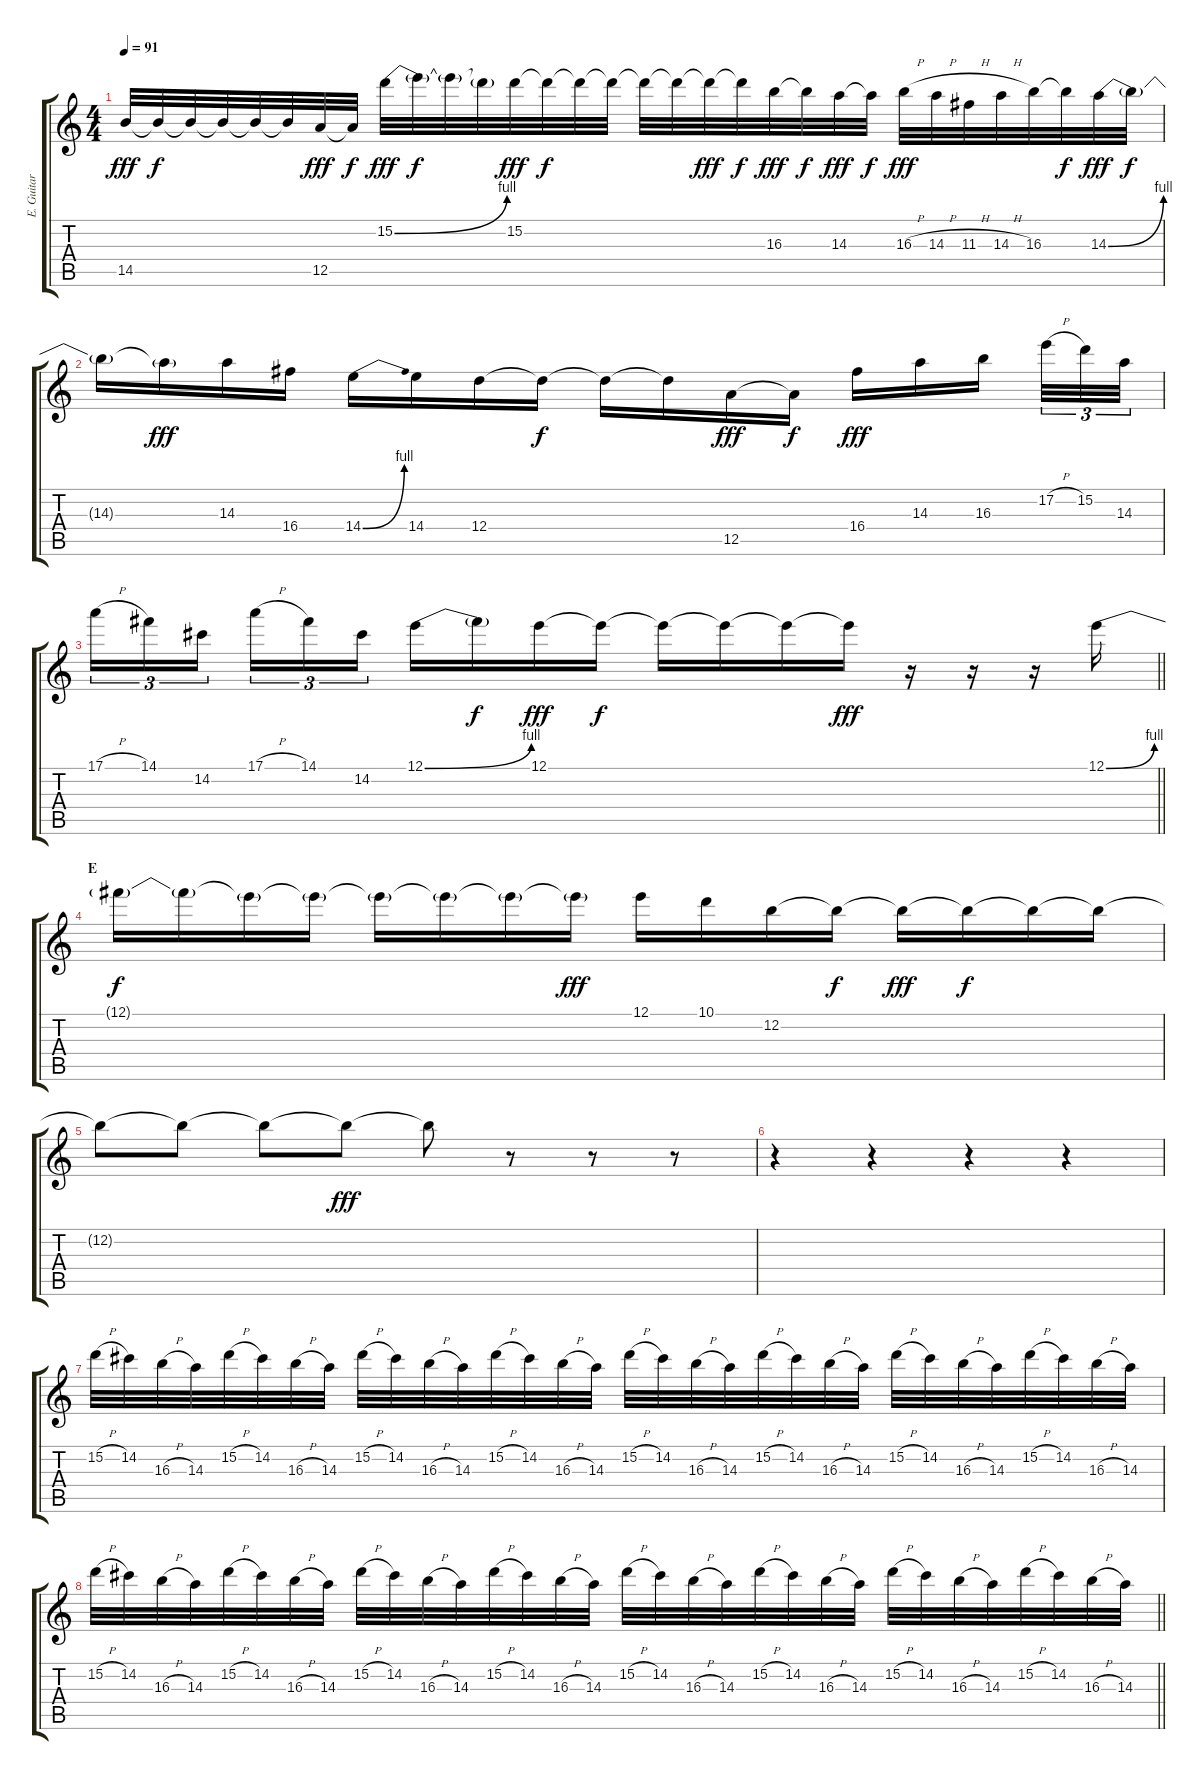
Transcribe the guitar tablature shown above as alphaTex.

\track ("E. Guitar 1 (Lead)" "E. Guitar ") {instrument distortionguitar}
\staff {score tabs}
\tuning (E4 B3 G3 D3 A2 E2) {hide}
\ts (4 4)
\tempo 91
\clef g2
\ks c
14.5.32{dy fff} 14.5{t}.32{dy f} 14.5{t}.32 14.5{t}.32 14.5{t}.32 14.5{t}.32 12.5.32{dy fff} 12.5{t}.32{dy f} 15.2{be (bend 0 0 60 4)}.32{dy fff} 15.2{t}.32{dy f} 15.2{t}.32 15.2{t}.32 15.2.32{dy fff} 15.2{t}.32{dy f} 15.2{t}.32 15.2{t}.32 15.2{t}.32 15.2{t}.32 15.2{t}.32{dy fff} 15.2{t}.32{dy f} 16.3.32{dy fff} 16.3{t}.32{dy f} 14.3.32{dy fff} 14.3{t}.32{dy f} 16.3{h}.32{dy fff} 14.3{h}.32 11.3{h}.32 14.3{h}.32 16.3.32 16.3{t}.32{dy f} 14.3{be (bend 0 0 60 4)}.32{dy fff} 14.3{t}.32{dy f} |
14.3{t}.16 14.3{t}.16{dy fff} 14.3.16 16.4.16 14.4{be (bend 0 0 60 4)}.16 14.4.16 12.4.16 12.4{t}.16{dy f} 12.4{t}.16 12.4{t}.16 12.5.16{dy fff} 12.5{t}.16{dy f} 16.4.16{dy fff} 14.3.16 16.3.16{beam splitsecondary} 17.2{h}.32{tu (3 2)} 15.2.32{tu (3 2)} 14.3.32{tu (3 2)} |
\barLineRight lightlight
17.1{h}.16{tu (3 2)} 14.1.16{tu (3 2)} 14.2.16{tu (3 2) beam splitsecondary} 17.1{h}.16{tu (3 2)} 14.1.16{tu (3 2)} 14.2.16{tu (3 2)} 12.1{be (bend 0 0 60 4)}.16 12.1{t}.16{dy f} 12.1.16{dy fff} 12.1{t}.16{dy f} 12.1{t}.16 12.1{t}.16 12.1{t}.16 12.1{t}.16{dy fff} r.16 r.16 r.16 12.1{be (bend 0 0 60 4)}.16 |
\section ("" "E")
12.1{t}.16{dy f} 12.1{t}.16 12.1{t}.16 12.1{t}.16 12.1{t}.16 12.1{t}.16 12.1{t}.16 12.1{t}.16{dy fff} 12.1.16 10.1.16 12.2.16 12.2{t}.16{dy f} 12.2{t}.16{dy fff} 12.2{t}.16{dy f} 12.2{t}.16 12.2{t}.16 |
12.2{t}.8 12.2{t}.8 12.2{t}.8 12.2{t}.8{dy fff} 12.2{t}.8 r.8 r.8 r.8 |
r.4 r.4 r.4 r.4 |
15.2{h}.32{volume 0} 14.2.32{volume 16} 16.3{h}.32 14.3.32 15.2{h}.32 14.2.32 16.3{h}.32 14.3.32 15.2{h}.32 14.2.32 16.3{h}.32 14.3.32 15.2{h}.32 14.2.32 16.3{h}.32 14.3.32 15.2{h}.32 14.2.32 16.3{h}.32 14.3.32 15.2{h}.32 14.2.32 16.3{h}.32 14.3.32 15.2{h}.32 14.2.32 16.3{h}.32 14.3.32 15.2{h}.32 14.2.32 16.3{h}.32 14.3.32 |
\barLineRight lightlight
15.2{h}.32 14.2.32 16.3{h}.32 14.3.32 15.2{h}.32 14.2.32 16.3{h}.32 14.3.32 15.2{h}.32 14.2.32 16.3{h}.32 14.3.32 15.2{h}.32 14.2.32 16.3{h}.32 14.3.32 15.2{h}.32 14.2.32 16.3{h}.32 14.3.32 15.2{h}.32 14.2.32 16.3{h}.32 14.3.32 15.2{h}.32 14.2.32 16.3{h}.32 14.3.32 15.2{h}.32 14.2.32 16.3{h}.32 14.3.32
